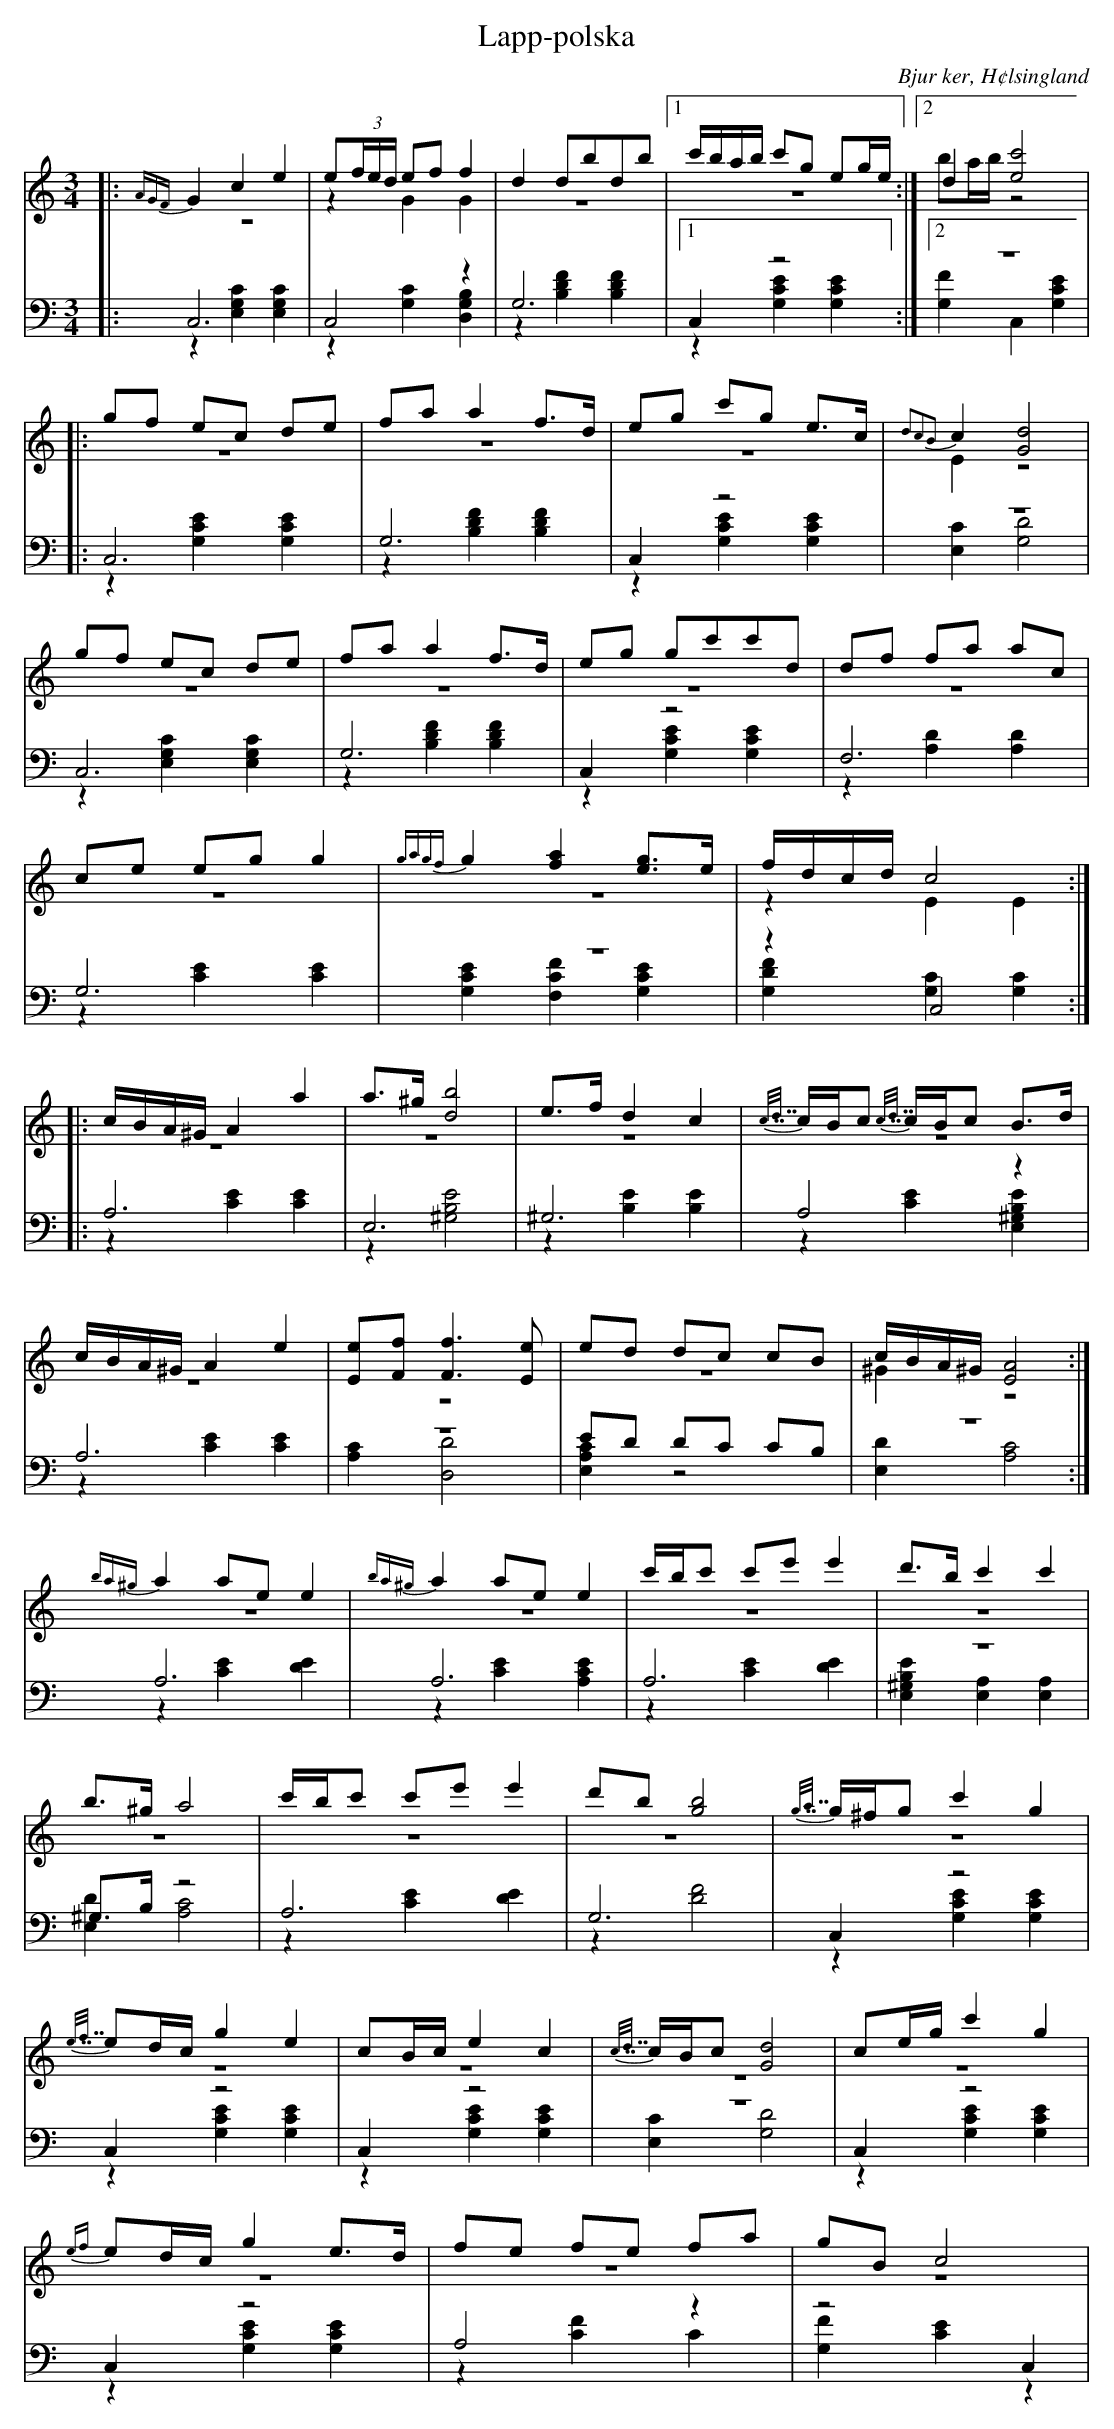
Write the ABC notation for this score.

X:1
T: Lapp-polska
O: Bjur ker, H¢lsingland
M: 3/4
L: 1/8
K: C
V:1
V:2 merge
V:3
V:4 merge
V:1
|:{A8/5G6/5F}G2 c2 e2|e(3f/e/d/ ef f2|d2 dbdb|1 c'/b/a/b/ c'g eg/e/:|2 d2 [e4c'4]|
|:gf ec de|fa a2 f>d|eg c'g e>c|{d2c2B2}c2 [G4d4]|
gf ec de|fa a2 f>d|eg gc'c'd|df fa ac|
ce eg g2|{g8/5a8/5g8/5f8/5}g2 [f2a2] [eg]>e|f/d/c/d/  c4:|
|:c/B/A/^G/ A2 a2|a>^g [d4b4]|e>f d2 c2|{c7/8d7/8}c/B/c {c7/8d7/8}c/B/c B>d|
c/B/A/^G/ A2 e2|[Ee][Ff] [F3f3] [Ee] |ed dc cB|c/B/A/^G/ [E4A4]:|
{ba^g}a2 ae e2|{ba^g}a2 ae e2|c'/b/c' c'e' e'2  |d'>b c'2 c'2|
 b>^g a4|c'/b/c' c'e' e'2|d'b [g4b4]|{g7/8a7/8}g/^f/g c'2 g2|
{e7/8f7/8}ed/c/ g2 e2|cB/c/ e2 c2|{c7/8d7/8}c/B/c [G4d4]|ce/g/ c'2 g2|
{ef}ed/c/ g2 e>d|fe fe fa|gB c4|
V:2
|:z6|z2 G2 G2|z6|1 z6:|2 ba/b/ z4|
|:z6|z6|z6|E2 z4|
 z6|z6|z6|z6|
z6|z6|z2 E2 E2:|
|:z6|z6|z6|z6|
 z6|z6|z6|^G2 z4:|
|z6|z6|z6|z6|
 z6|z6|z6|z6|
z6|z6|z6|z6|
z6|z6|z6|
V:3  clef=bass
|:C,6|C,4 z2|G,6|1 C,2 z4:|2 z6|
|:C,6|G,6|C,2 z4|z6|
C,6|G,6|C,2 z4|F,6|
G,6|z6|z2 C,4:|
|:A,6|E,6|^G,6|A,4 z2|
A,6|z6|ED DC CB,|z6:|
A,6|A,6|A,6|z6|
 ^G,>B, z4|A,6|G,6|C,2 z4|
C,2 z4|C,2 z4|z6|C,2 z4|
C,2 z4|A,4 z2|z4 C,2|
V:4  clef=bass
|:z2 [E,2G,2C2] [E,2G,2C2]|z2 [G,2C2] [D,2G,2B,2]|z2 [B,2D2F2] [B,2D2F2]|1 z2 [G,2C2E2] [G,2C2E2]:|2 [G,2F2] C,2 [G,2C2E2]|
|:z2 [G,2C2E2] [G,2C2E2]|z2 [B,2D2F2] [B,2D2F2]|z2 [G,2C2E2] [G,2C2E2]|[E,2C2] [G,4D4]|
z2 [E,2G,2C2] [E,2G,2C2]|z2 [B,2D2F2] [B,2D2F2]|z2 [G,2C2E2] [G,2C2E2]|z2 [A,2D2] [A,2D2]|
z2 [C2E2] [C2E2]|[G,2C2E2] [F,2C2F2] [G,2C2E2] |[G,2D2F2] [G,2C2] [G,2C2]:|
|:z2 [C2E2] [C2E2]|z2 [^G,4B,4E4]|z2 [B,2E2] [B,2E2]|z2 [C2E2] [E,2^G,2B,2E2]|
z2 [C2E2] [C2E2]|[A,2C2] [D,4D4]|[E,2A,2C2] z4|[E,2D2] [A,4C4]:|
z2 [C2E2] [D2E2]|z2 [C2E2] [A,2C2E2]|z2 [C2E2] [D2E2]|[E,2^G,2B,2E2] [A,2E,2] [A,2E,2]|
 [E,2D2] [A,4C4]|z2 [C2E2] [D2E2]|z2 [D4F4]|z2 [G,2C2E2] [G,2C2E2]|
z2 [G,2C2E2] [G,2C2E2]|z2 [G,2C2E2] [G,2C2E2]|[E,2C2] [G,4D4]|z2 [G,2C2E2] [G,2C2E2]|
z2 [G,2C2E2] [G,2C2E2]|z2 [C2F2] C2|[G,2F2] [C2E2] z2|
